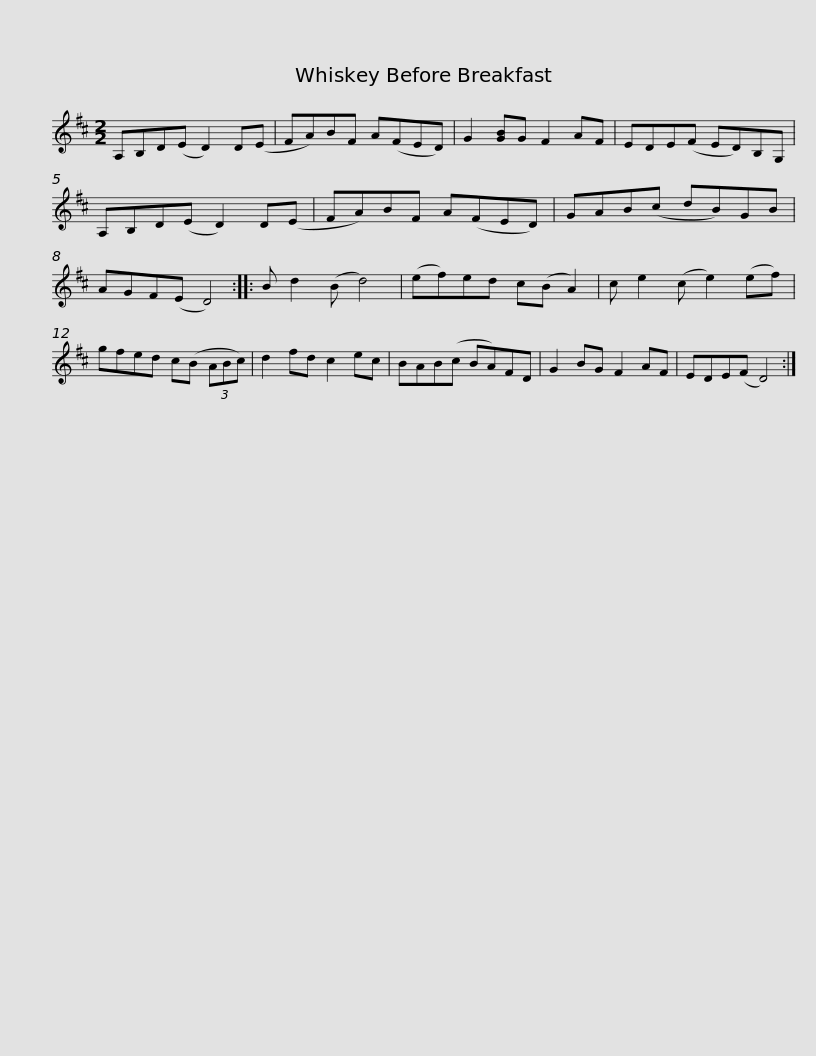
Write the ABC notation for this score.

X:1
L:1/8
M:2/2
I:linebreak $
K:D
V:1 treble
V:1
 A,B,D(E D2) D(E | FA)BF A(FED) | G2 [GB]G F2 AF | EDE(F ED)B,G, | A,B,D(E D2) D(E |$ %5
 FA)BF A(FED) | GAB(c dB)GB | AGF(E D4) :: B d2 (B d4) | (ef)ed c(B A2) | %10
 c e2 (c e2) (ef) |$ gfed c(B (3ABc) | d2 fd c2 ec | BAB(c BA)FD | G2 BG F2 AF | %15
 EDE(F D4) :| %16
